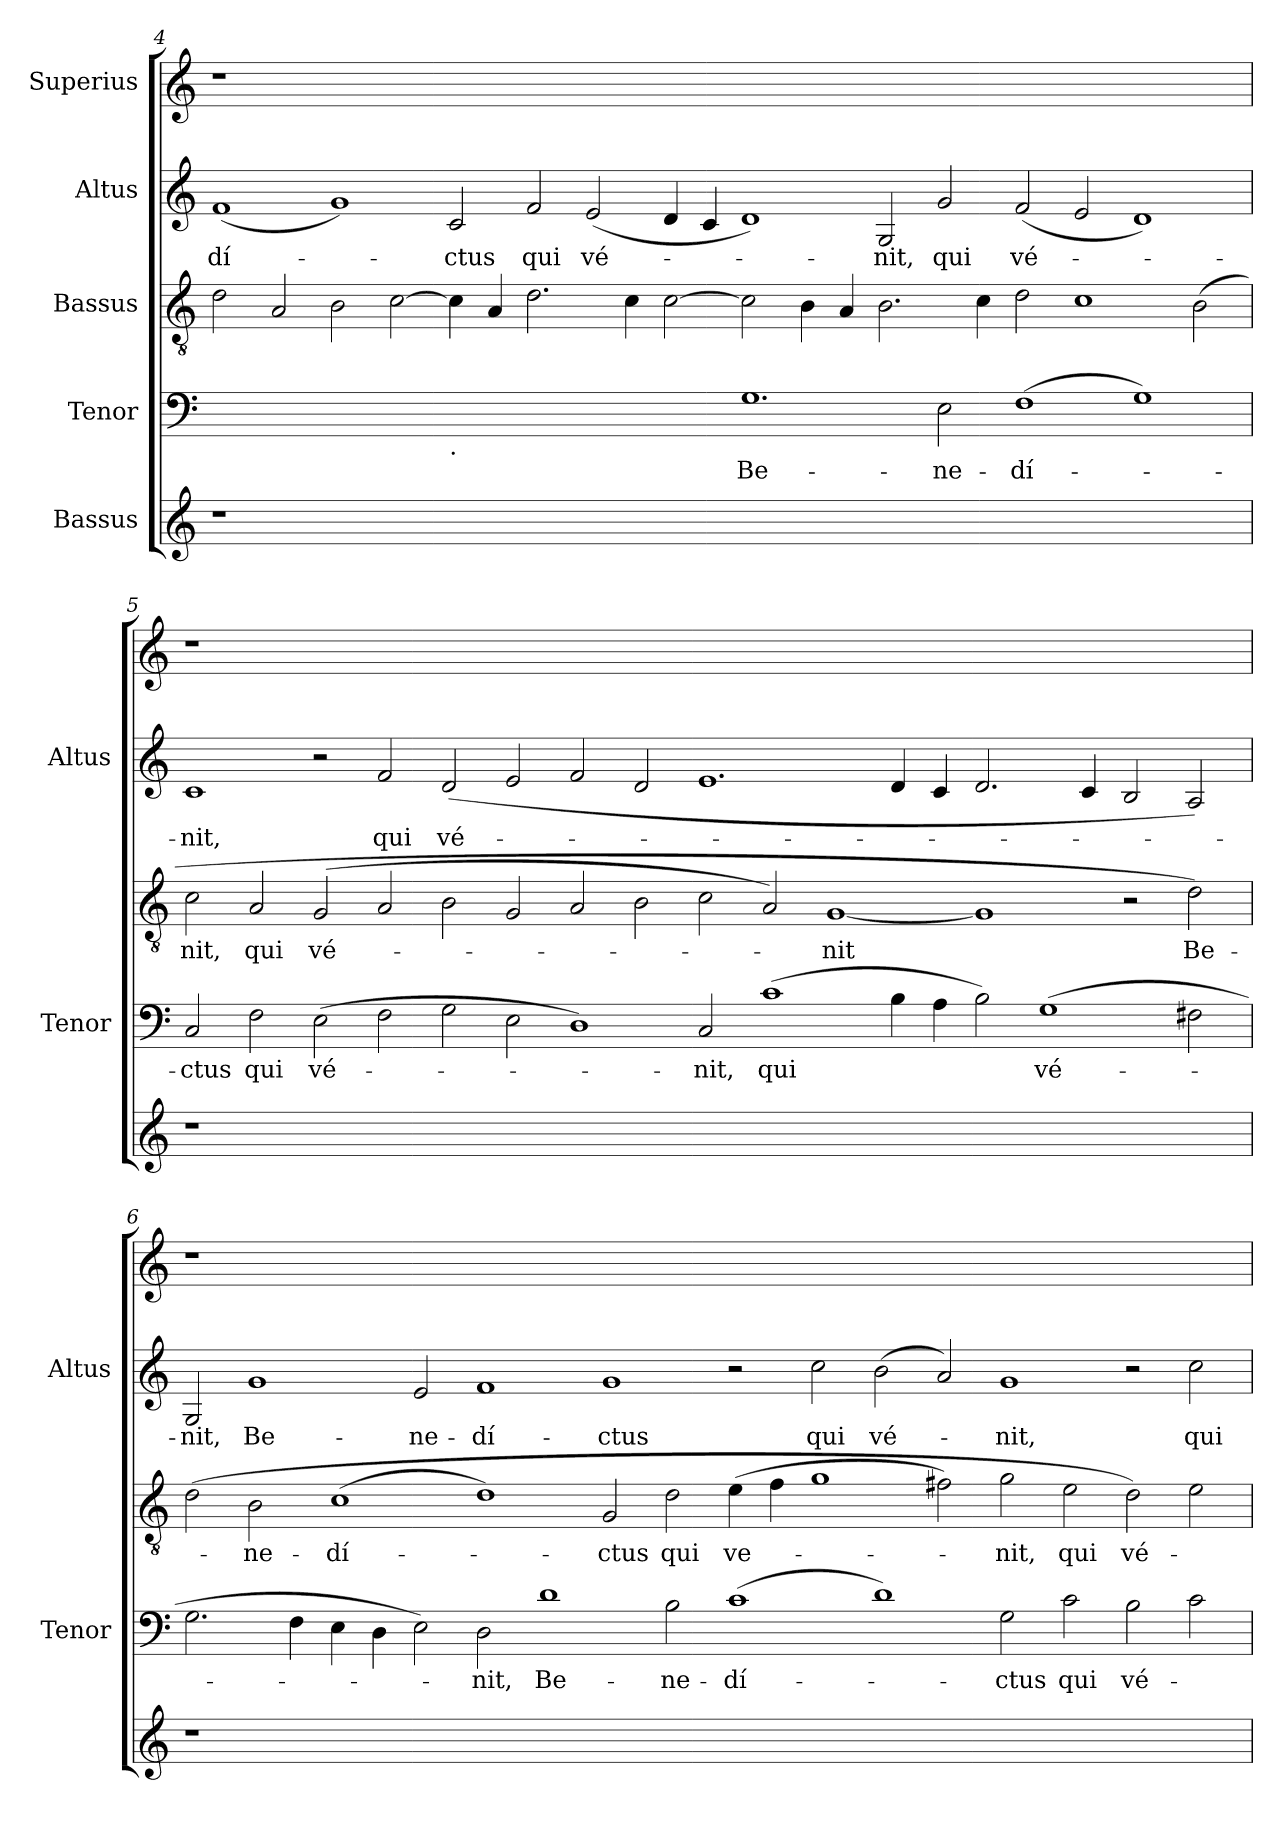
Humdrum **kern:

**kern	**kern	**text	**kern	**text	**kern	**text	**kern
*part5	*part4	*part4	*part3	*part3	*part2	*part2	*part1
*staff5	*staff4	*staff4	*staff3	*staff3	*staff2	*staff2	*staff1
*I"Bassus	*I"Tenor	*	*I"Bassus	*	*I"Altus	*	*I"Superius
*	*I'Tenor	*	*	*	*I'Altus	*	*
!!LO:LB:g=z
*clefG2	*clefF4	*	*clefGv2	*	*clefG2	*	*clefG2
*k[]	*k[]	*	*k[]	*	*k[]	*	*k[]
*C:	*C:	*	*C:	*	*C:	*	*C:
=4	=4	=4	=4	=4	=4	=4	=4
!	!	!	!	!	!	!LO:LY:b	!
*	*^	*	*	*	*	*	*
1r	00ryy	0ryy	.	2d\	.	(<1f	-dí-	1r
.	.	.	.	2A/	.	.	.	.
1%7ryy	.	.	.	2B\	.	1g)	.	1%7ryy
.	.	.	.	[>2c\	.	.	.	.
!	!	!LO:TX:b:t=.	!	!	!	!	!	!
!	!	!	!	!	!	!	!LO:LY:b	!
.	.	00.ryy	.	4c\]	.	2c/	-ctus	.
.	.	.	.	4A/	.	.	.	.
!	!	!	!	!	!	!	!LO:LY:b	!
.	.	.	.	2.d\	.	2f/	qui	.
!	!	!	!	!	!	!	!LO:LY:b	!
.	.	.	.	.	.	(<2e/	vé-	.
.	.	.	.	4c\	.	.	.	.
.	.	.	.	[>2c\	.	4d/	.	.
.	.	.	.	.	.	4c/	.	.
!	!	!	!LO:LY:b	!	!	!	!	!
.	1.G	.	-Be-	2c\]	.	1d)	.	.
.	.	.	.	4B\	.	.	.	.
.	.	.	.	4A/	.	.	.	.
!	!	!	!	!	!	!	!LO:LY:b	!
.	.	.	.	2.B\	.	2G/	-nit,	.
!	!	!	!LO:LY:b	!	!	!	!LO:LY:b	!
.	2E\	.	-ne-	.	.	2g/	qui	.
.	.	.	.	4c\	.	.	.	.
!	!	!	!LO:LY:b	!	!	!	!LO:LY:b	!
.	(>1F	.	-dí-	2d\	.	(<2f/	vé-	.
.	.	.	.	1c	.	2e/	.	.
.	1G)	.	.	.	.	1d)	.	.
.	.	.	.	(<2B\	.	.	.	.
!!LO:LB:g=z
=5	=5	=5	=5	=5	=5	=5	=5	=5
!	!LO:TX:b:t=This performance edition has been transcribed directly from the manuscript source.Any suggested musica ficta has been marked\nwith parenthesis '(#)'. Syllabic stress has been indicated with accented vowels 'á'. The editor's text underlay has been italicized .\nTempo and dynamics are left to the discression of the director with the understanding that proper Renaissance performance\npractice will be followed.	!	!	!	!	!	!	!
!	!	!	!LO:LY:b	!	!LO:LY:b	!	!LO:LY:b	!
*	*v	*v	*	*	*	*	*	*
1r	2C/	-ctus	2c\	nit,	1c	-nit,	1r
!	!	!LO:LY:b	!	!LO:LY:b	!	!	!
.	2F\	qui	2A/	qui	.	.	.
!	!	!LO:LY:b	!	!LO:LY:b	!	!	!
1%7ryy	(>2E\	vé-	(2G/	vé-	2r	.	1%7ryy
!	!	!	!	!	!	!LO:LY:b	!
.	2F\	.	2A/	.	2f/	qui	.
!	!	!	!	!	!	!LO:LY:b	!
.	2G\	.	2B\	.	(<2d/	vé-	.
.	2E\	.	2G/	.	2e/	.	.
.	1D)	.	2A/	.	2f/	.	.
.	.	.	2B\	.	2d/	.	.
!	!	!LO:LY:b	!	!	!	!	!
.	2C/	-nit,	2c\	.	1.e	.	.
!	!	!LO:LY:b	!	!	!	!	!
.	(>1c	qui	2A/)	.	.	.	.
!	!	!	!	!LO:LY:b	!	!	!
.	.	.	[<1G	-nit	.	.	.
.	4B\	.	.	.	4d/	.	.
.	4A\	.	.	.	4c/	.	.
.	2B\)	.	1G]	.	2.d/	.	.
!	!	!LO:LY:b	!	!	!	!	!
.	(>1G	vé-	.	.	.	.	.
.	.	.	.	.	4c/	.	.
.	.	.	2r	.	2B/	.	.
!	!	!	!	!LO:LY:b	!	!	!
.	2F#X\	.	2d\)	Be-	2A/)	.	.
!!LO:PB:g=z
=6	=6	=6	=6	=6	=6	=6	=6
!	!	!	!	!	!	!LO:LY:b	!
1r	2.G\	.	(<2d\	.	2G/	-nit,	1r
!	!	!	!	!LO:LY:b	!	!LO:LY:b	!
.	.	.	2B\	-ne-	1g	Be-	.
.	4F\	.	.	.	.	.	.
!	!	!	!	!LO:LY:b	!	!	!
1%7ryy	4E\	.	(>1c	-dí-	.	.	1%7ryy
.	4D\	.	.	.	.	.	.
!	!	!	!	!	!	!LO:LY:b	!
.	2E\)	.	.	.	2e/	-ne-	.
!	!	!LO:LY:b	!	!	!	!LO:LY:b	!
.	2D\	-nit,	1d)	.	1f	-dí-	.
!	!	!LO:LY:b	!	!	!	!	!
.	1d	Be-	.	.	.	.	.
!	!	!	!	!LO:LY:b	!	!LO:LY:b	!
.	.	.	2G/	-ctus	1g	-ctus	.
!	!	!LO:LY:b	!	!LO:LY:b	!	!	!
.	2B\	-ne-	2d\	qui	.	.	.
!	!	!LO:LY:b	!	!LO:LY:b	!	!	!
.	(>1c	-dí-	(>4e\	ve-	2r	.	.
.	.	.	4f\	.	.	.	.
!	!	!	!	!	!	!LO:LY:b	!
.	.	.	1g	.	2cc\	qui	.
!	!	!	!	!	!	!LO:LY:b	!
.	1d)	.	.	.	(>2b\	vé-	.
.	.	.	2f#X\)	.	2a/)	.	.
!	!	!LO:LY:b	!	!LO:LY:b	!	!LO:LY:b	!
.	2G\	-ctus	2g\	-nit,	1g	-nit,	.
!	!	!LO:LY:b	!	!LO:LY:b	!	!	!
.	2c\	qui	2e\	qui	.	.	.
!	!	!LO:LY:b	!	!LO:LY:b	!	!	!
.	2B\	vé-	2d\)	vé-	2r	.	.
!	!	!	!	!	!	!LO:LY:b	!
.	2c\	.	2e\	.	2cc\	qui	.
=	=	=	=	=	=	=	=
*-	*-	*-	*-	*-	*-	*-	*-
